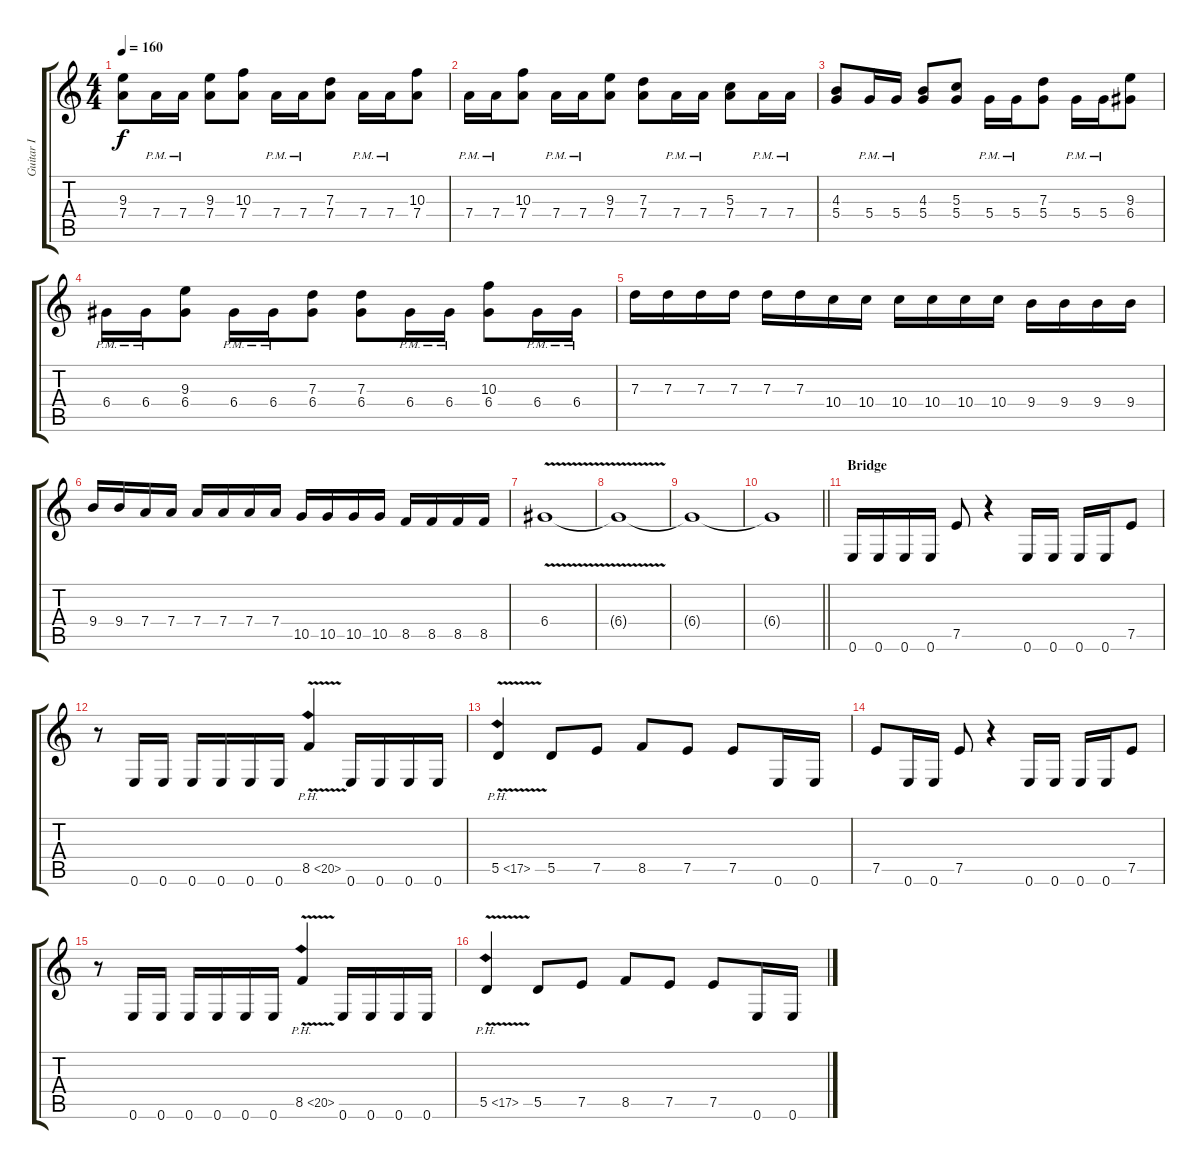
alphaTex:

\track ("Guitar I" "Guitar I") {instrument overdrivenguitar}
\staff {score tabs}
\tuning (E4 B3 G3 D3 A2 E2) {hide}
\ts (4 4)
\tempo 160
\clef g2
\ks c
(9.3 7.4).8{dy f} 7.4{pm}.16 7.4{pm}.16 (9.3 7.4).8 (10.3 7.4).8 7.4{pm}.16 7.4{pm}.16 (7.3 7.4).8 7.4{pm}.16 7.4{pm}.16 (10.3 7.4).8 |
7.4{pm}.16 7.4{pm}.16 (10.3 7.4).8 7.4{pm}.16 7.4{pm}.16 (9.3 7.4).8 (7.3 7.4).8 7.4{pm}.16 7.4{pm}.16 (5.3 7.4).8 7.4{pm}.16 7.4{pm}.16 |
(4.3 5.4).8 5.4{pm}.16 5.4{pm}.16 (4.3 5.4).8 (5.3 5.4).8 5.4{pm}.16 5.4{pm}.16 (7.3 5.4).8 5.4{pm}.16 5.4{pm}.16 (9.3 6.4).8 |
6.4{pm}.16 6.4{pm}.16 (9.3 6.4).8 6.4{pm}.16 6.4{pm}.16 (7.3 6.4).8 (7.3 6.4).8 6.4{pm}.16 6.4{pm}.16 (10.3 6.4).8 6.4{pm}.16 6.4{pm}.16 |
7.3.16 7.3.16 7.3.16 7.3.16 7.3.16 7.3.16 10.4.16 10.4.16 10.4.16 10.4.16 10.4.16 10.4.16 9.4.16 9.4.16 9.4.16 9.4.16 |
9.4.16 9.4.16 7.4.16 7.4.16 7.4.16 7.4.16 7.4.16 7.4.16 10.5.16 10.5.16 10.5.16 10.5.16 8.5.16 8.5.16 8.5.16 8.5.16 |
6.4{v}.1 |
6.4{t}.1 |
6.4{t}.1 |
\barLineRight lightlight
6.4{t}.1 |
\section ("" "Bridge")
0.6.16 0.6.16 0.6.16 0.6.16 7.5.8 r.4 0.6.16 0.6.16 0.6.16 0.6.16 7.5.8 |
r.8 0.6.16 0.6.16 0.6.16 0.6.16 0.6.16 0.6.16 8.5{ph 12 v}.4 0.6.16 0.6.16 0.6.16 0.6.16 |
5.5{ph 12 v}.4 5.5.8 7.5.8 8.5.8 7.5.8 7.5.8 0.6.16 0.6.16 |
7.5.8 0.6.16 0.6.16 7.5.8 r.4 0.6.16 0.6.16 0.6.16 0.6.16 7.5.8 |
r.8 0.6.16 0.6.16 0.6.16 0.6.16 0.6.16 0.6.16 8.5{ph 12 v}.4 0.6.16 0.6.16 0.6.16 0.6.16 |
5.5{ph 12 v}.4 5.5.8 7.5.8 8.5.8 7.5.8 7.5.8 0.6.16 0.6.16
